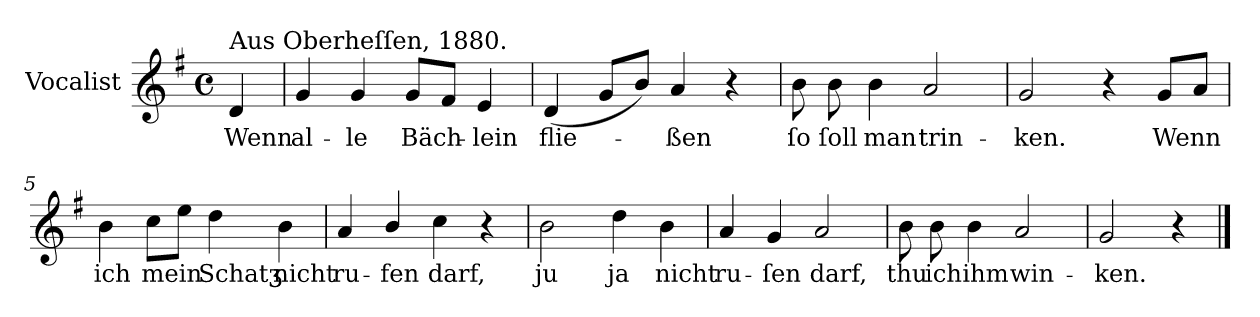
**kern	**text
*part1	*part1
*staff1	*staff1
*I"Vocalist	*
*k[f#]	*
*G:	*
*M4/4	*
*met(c)	*
=	=
!LO:TX:a:t=Aus Oberheſſen, 1880.	!
4d	Wenn
=1	=1
4g	al-
4g	-le
8gL	Bäch-
8f#J	.
4e	-lein
=2	=2
(4d	flie-
8gL	.
8bJ)	.
4a	-ßen
4r	.
=3	=3
8b	ſo
8b	ſoll
4b	man
2a	trin-
=4	=4
2g	-ken.
4r	.
8gL	Wenn
8aJ	.
=5	=5
4b	ich
8ccL	mein
8eeJ	.
4dd	Schatʒ
4b	nicht
=6	=6
4a	ru-
4b/	-fen
4cc	darf,
4r	.
=7	=7
2b	ju
4dd	ja
4b	nicht
=8	=8
4a	ru-
4g	-ſen
2a	darf,
=9	=9
8b	thu
8b	ich
4b	ihm
2a	win-
=10	=10
2g	-ken.
4r	.
==	==
*-	*-
